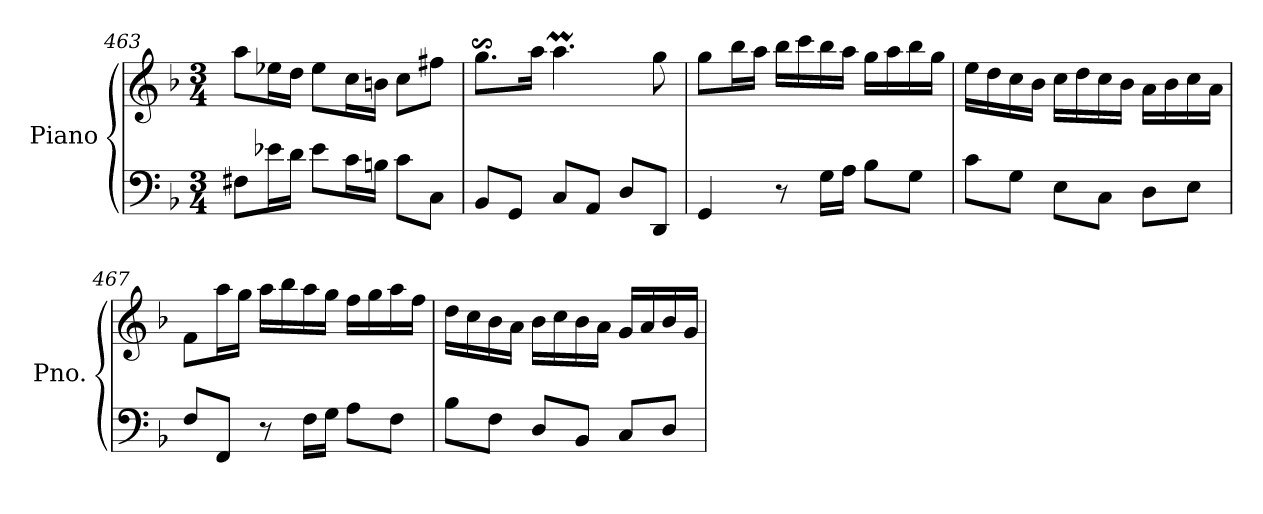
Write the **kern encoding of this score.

**kern	**kern
*part1	*part1
*staff2	*staff1
*I"Piano	*
*I'Pno.	*
*clefF4	*clefG2
*k[b-]	*k[b-]
*M3/4	*M3/4
=463	=463
8F#X\L	8aa\L
16e-X\L	16ee-X\L
16d\JJ	16dd\JJ
8e-\L	8ee-\L
16c\L	16cc\L
16Bn\JJ	16bn\JJ
8c\L	8cc\L
8C\J	8ff#X\J
=464	=464
8BB-/L	8.ggs$SS\L
8GG/J	.
.	16aa\Jk
8C/L	4.aam\
8AA/J	.
8D/L	.
8DD/J	8gg\
=465	=465
4GG/	8gg\L
.	16bb-\L
.	16aa\JJ
8r	16bb-\LL
.	16ccc\
16G\LL	16bb-\
16A\JJ	16aa\JJ
8B-\L	16gg\LL
.	16aa\
8G\J	16bb-\
.	16gg\JJ
=466	=466
8c\L	16ee\LL
.	16dd\
8G\J	16cc\
.	16b-\JJ
8E\L	16cc\LL
.	16dd\
8C\J	16cc\
.	16b-\JJ
8D\L	16a\LL
.	16b-\
8E\J	16cc\
.	16a\JJ
=467	=467
8F/L	8f\L
8FF/J	16aa\L
.	16gg\JJ
8r	16aa\LL
.	16bb-\
16F\LL	16aa\
16G\JJ	16gg\JJ
8A\L	16ff\LL
.	16gg\
8F\J	16aa\
.	16ff\JJ
=468	=468
8B-\L	16dd\LL
.	16cc\
8F\J	16b-\
.	16a\JJ
8D/L	16b-\LL
.	16cc\
8BB-/J	16b-\
.	16a\JJ
8C/L	16g/LL
.	16a/
8D/J	16b-/
.	16g/JJ
=	=
*-	*-
